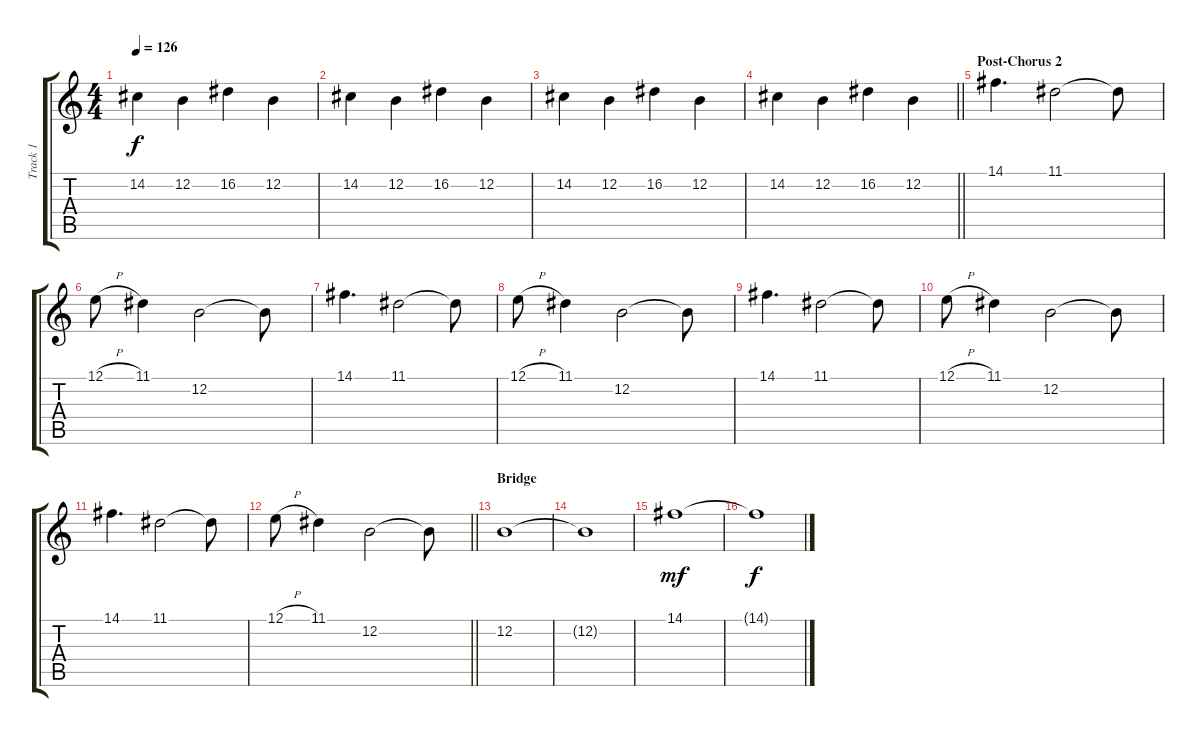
\track ("Track 1" "Track 1") {instrument lead1square}
\staff {score tabs}
\tuning (E4 B3 G3 D3 A2 E2) {hide}
\ts (4 4)
\tempo 126
\clef g2
\ks c
14.2.4{dy f} 12.2.4 16.2.4 12.2.4 |
14.2.4 12.2.4 16.2.4 12.2.4 |
14.2.4 12.2.4 16.2.4 12.2.4 |
\barLineRight lightlight
14.2.4 12.2.4 16.2.4 12.2.4 |
\section ("" "Post-Chorus 2")
14.1.4{d} 11.1.2 11.1{t}.8 |
12.1{h}.8 11.1.4 12.2.2 12.2{t}.8 |
14.1.4{d} 11.1.2 11.1{t}.8 |
12.1{h}.8 11.1.4 12.2.2 12.2{t}.8 |
14.1.4{d} 11.1.2 11.1{t}.8 |
12.1{h}.8 11.1.4 12.2.2 12.2{t}.8 |
14.1.4{d} 11.1.2 11.1{t}.8 |
\barLineRight lightlight
12.1{h}.8 11.1.4 12.2.2 12.2{t}.8 |
\section ("" "Bridge")
12.2.1 |
12.2{t}.1 |
14.1.1{dy mf} |
14.1{t}.1{dy f}
